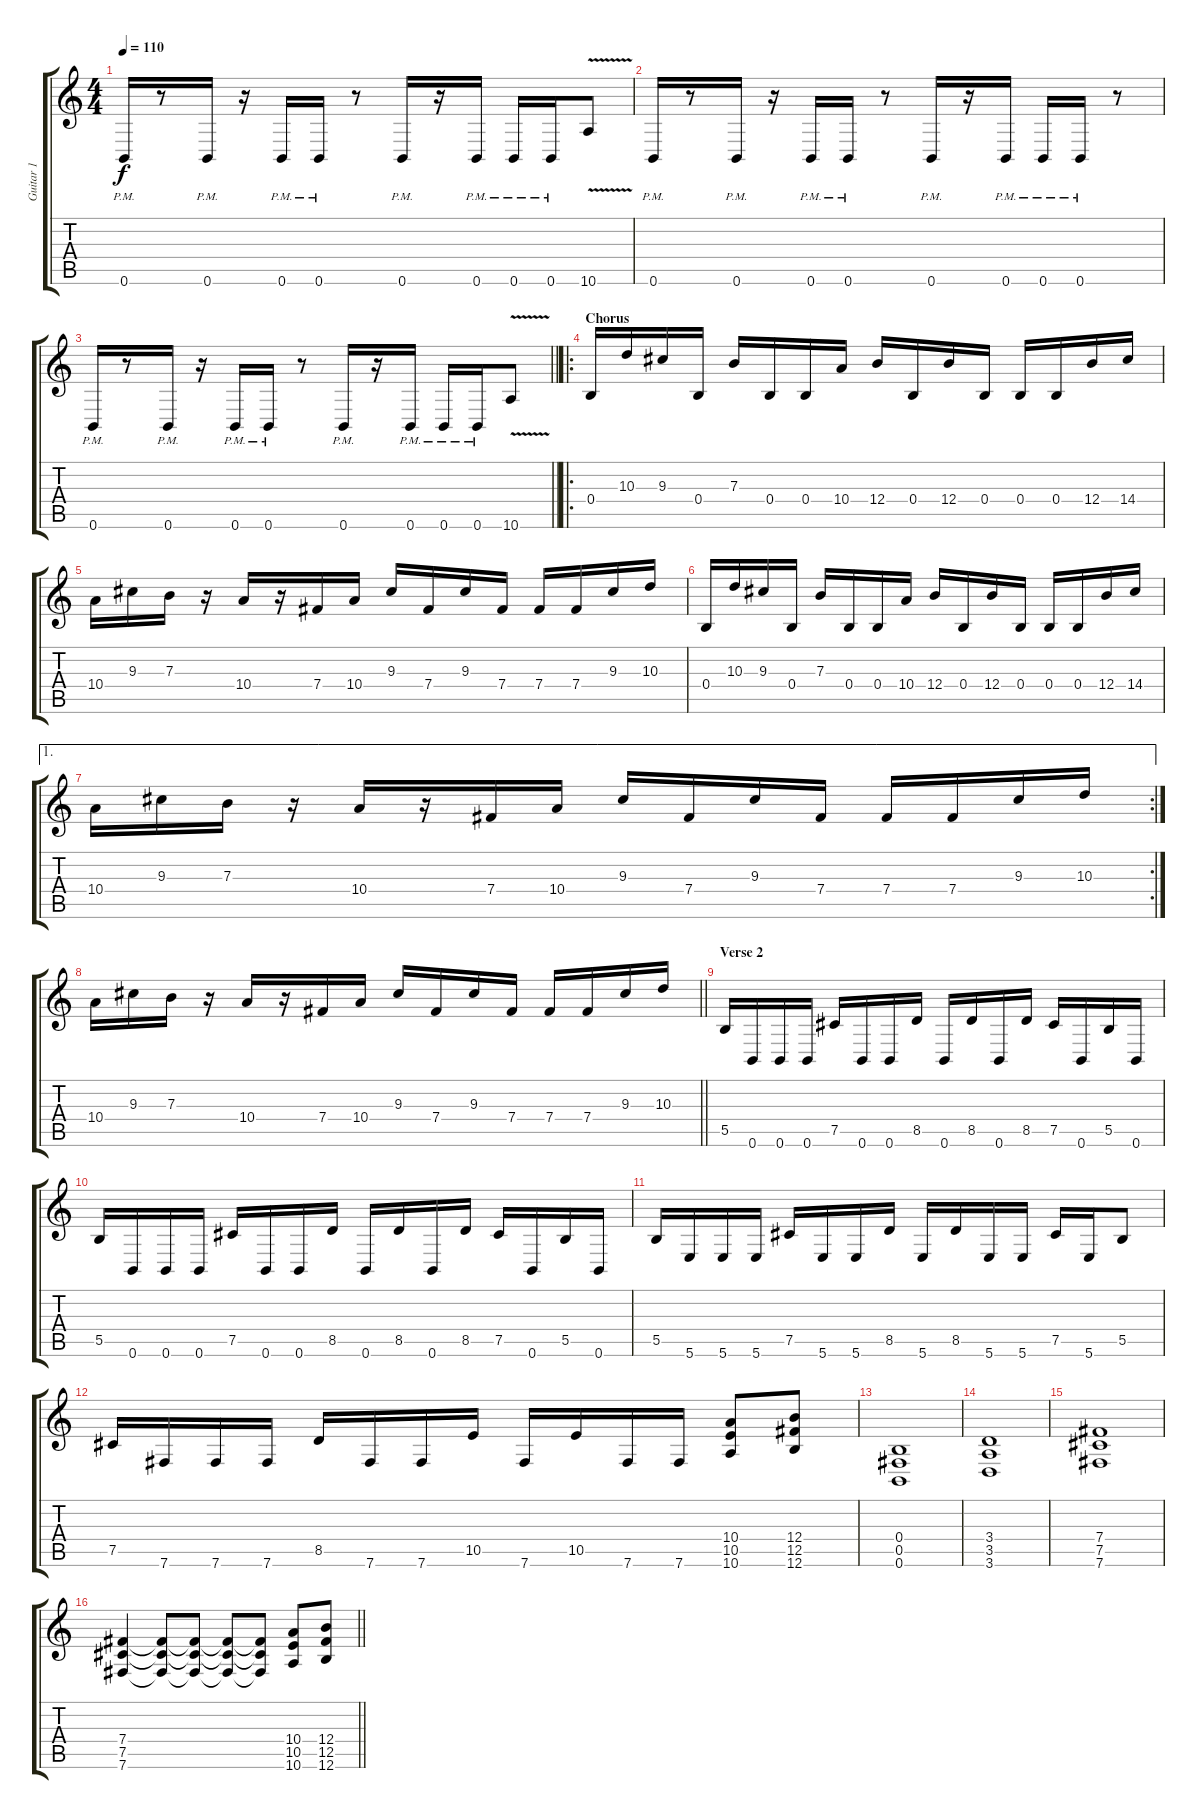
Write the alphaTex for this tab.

\track ("Guitar 1" "Guitar 1") {instrument distortionguitar}
\staff {score tabs}
\tuning (Db4 Ab3 E3 B2 Gb2 B1) {hide}
\ts (4 4)
\tempo 110
\clef g2
\ks c
0.6{pm}.16{dy f} r.8 0.6{pm}.16 r.16 0.6{pm}.16 0.6{pm}.16 r.8 0.6{pm}.16 r.16 0.6{pm}.16 0.6{pm}.16 0.6{pm}.16 10.6{v}.8 |
0.6{pm}.16 r.8 0.6{pm}.16 r.16 0.6{pm}.16 0.6{pm}.16 r.8 0.6{pm}.16 r.16 0.6{pm}.16 0.6{pm}.16 0.6{pm}.16 r.8 |
\barLineRight lightlight
0.6{pm}.16 r.8 0.6{pm}.16 r.16 0.6{pm}.16 0.6{pm}.16 r.8 0.6{pm}.16 r.16 0.6{pm}.16 0.6{pm}.16 0.6{pm}.16 10.6{v}.8 |
\ro
\section ("" "Chorus")
0.4.16 10.3.16 9.3.16 0.4.16 7.3.16 0.4.16 0.4.16 10.4.16 12.4.16 0.4.16 12.4.16 0.4.16 0.4.16 0.4.16 12.4.16 14.4.16 |
10.4.16 9.3.16 7.3.16 r.16 10.4.16 r.16 7.4.16 10.4.16 9.3.16 7.4.16 9.3.16 7.4.16 7.4.16 7.4.16 9.3.16 10.3.16 |
0.4.16 10.3.16 9.3.16 0.4.16 7.3.16 0.4.16 0.4.16 10.4.16 12.4.16 0.4.16 12.4.16 0.4.16 0.4.16 0.4.16 12.4.16 14.4.16 |
\ae 1
\rc 2
10.4.16 9.3.16 7.3.16 r.16 10.4.16 r.16 7.4.16 10.4.16 9.3.16 7.4.16 9.3.16 7.4.16 7.4.16 7.4.16 9.3.16 10.3.16 |
\barLineRight lightlight
10.4.16 9.3.16 7.3.16 r.16 10.4.16 r.16 7.4.16 10.4.16 9.3.16 7.4.16 9.3.16 7.4.16 7.4.16 7.4.16 9.3.16 10.3.16 |
\section ("" "Verse 2")
5.5.16 0.6.16 0.6.16 0.6.16 7.5.16 0.6.16 0.6.16 8.5.16 0.6.16 8.5.16 0.6.16 8.5.16 7.5.16 0.6.16 5.5.16 0.6.16 |
5.5.16 0.6.16 0.6.16 0.6.16 7.5.16 0.6.16 0.6.16 8.5.16 0.6.16 8.5.16 0.6.16 8.5.16 7.5.16 0.6.16 5.5.16 0.6.16 |
5.5.16 5.6.16 5.6.16 5.6.16 7.5.16 5.6.16 5.6.16 8.5.16 5.6.16 8.5.16 5.6.16 5.6.16 7.5.16 5.6.16 5.5.8 |
7.5.16 7.6.16 7.6.16 7.6.16 8.5.16 7.6.16 7.6.16 10.5.16 7.6.16 10.5.16 7.6.16 7.6.16 (10.4 10.5 10.6).8 (12.4 12.5 12.6).8 |
(0.4 0.5 0.6).1 |
(3.4 3.5 3.6).1 |
(7.4 7.5 7.6).1 |
\barLineRight lightlight
(7.4 7.5 7.6).4 (7.4{t} 7.5{t} 7.6{t}).8 (7.4{t} 7.5{t} 7.6{t}).8 (7.4{t} 7.5{t} 7.6{t}).8 (7.4{t} 7.5{t} 7.6{t}).8 (10.4 10.5 10.6).8 (12.4 12.5 12.6).8
